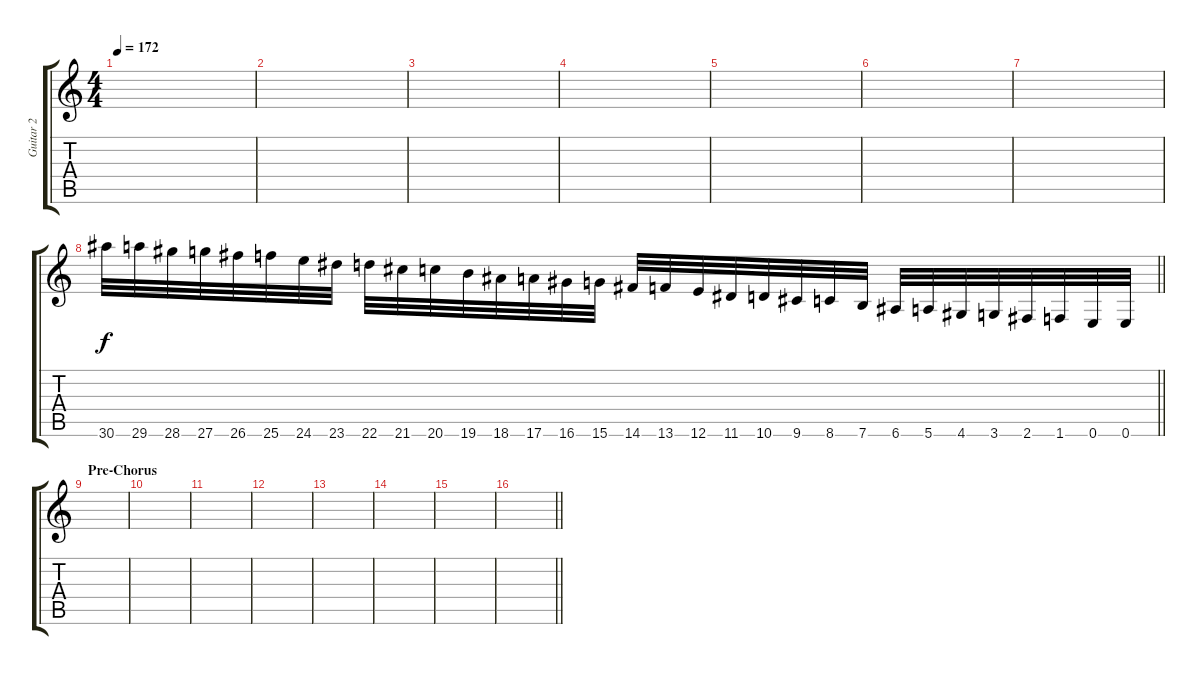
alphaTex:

\track ("Guitar 2" "Guitar 2") {instrument distortionguitar}
\staff {score tabs}
\tuning (E4 B3 G3 D3 A2 E2) {hide}
\ts (4 4)
\tempo 172
\clef g2
\ks c
|
|
|
|
|
|
|
\barLineRight lightlight
30.6.32 29.6.32 28.6.32 27.6.32 26.6.32 25.6.32 24.6.32 23.6.32 22.6.32 21.6.32 20.6.32 19.6.32 18.6.32 17.6.32 16.6.32 15.6.32 14.6.32 13.6.32 12.6.32 11.6.32 10.6.32 9.6.32 8.6.32 7.6.32 6.6.32 5.6.32 4.6.32 3.6.32 2.6.32 1.6.32 0.6.32 0.6.32 |
\section ("" "Pre-Chorus")
|
|
|
|
|
|
|
\barLineRight lightlight
